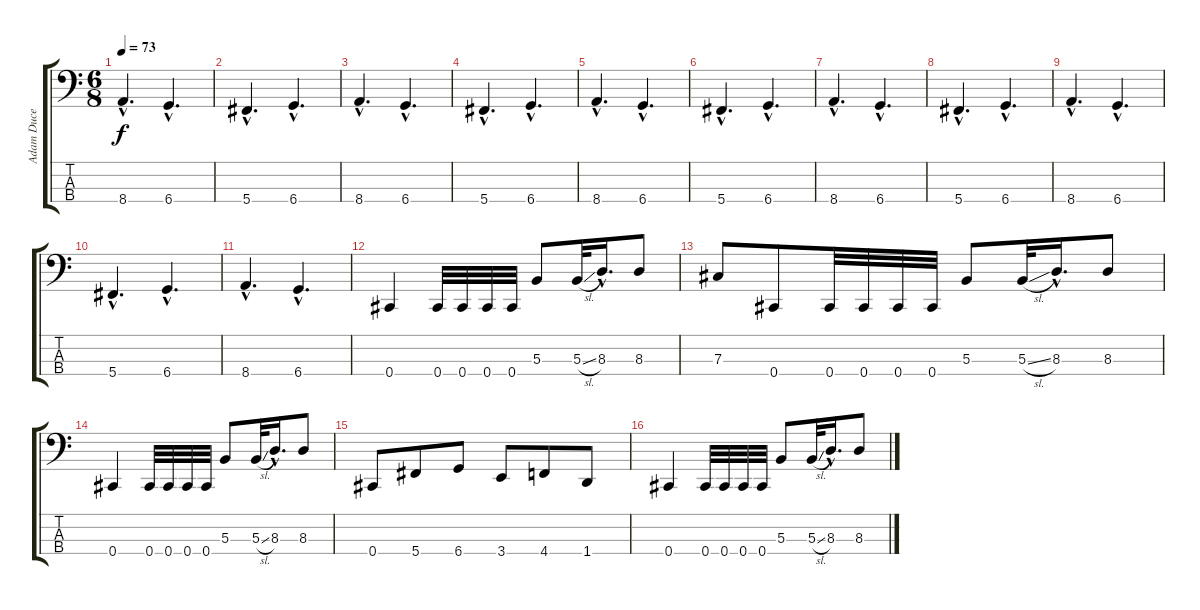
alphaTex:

\track ("Adam Duce" "Adam Duce") {instrument electricbasspick}
\staff {score tabs}
\tuning (E2 B1 Gb1 Db1) {hide}
\ts (6 8)
\tempo 73
\clef f4
\ks c
8.4{hac}.4{d dy f} 6.4{hac}.4{d} |
5.4{hac}.4{d} 6.4{hac}.4{d} |
8.4{hac}.4{d} 6.4{hac}.4{d} |
5.4{hac}.4{d} 6.4{hac}.4{d} |
8.4{hac}.4{d} 6.4{hac}.4{d} |
5.4{hac}.4{d} 6.4{hac}.4{d} |
8.4{hac}.4{d} 6.4{hac}.4{d} |
5.4{hac}.4{d} 6.4{hac}.4{d} |
8.4{hac}.4{d} 6.4{hac}.4{d} |
5.4{hac}.4{d} 6.4{hac}.4{d} |
8.4{hac}.4{d} 6.4{hac}.4{d} |
0.4.4 0.4.32 0.4.32 0.4.32 0.4.32 5.3.8 5.3{sl}.32 8.3{hac}.16{d} 8.3.8 |
7.3.8 0.4.8 0.4.32 0.4.32 0.4.32 0.4.32 5.3.8 5.3{sl}.32 8.3{hac}.16{d} 8.3.8 |
0.4.4 0.4.32 0.4.32 0.4.32 0.4.32 5.3.8 5.3{sl}.32 8.3{hac}.16{d} 8.3.8 |
0.4.8 5.4.8 6.4.8 3.4.8 4.4.8 1.4.8 |
0.4.4 0.4.32 0.4.32 0.4.32 0.4.32 5.3.8 5.3{sl}.32 8.3{hac}.16{d} 8.3.8
